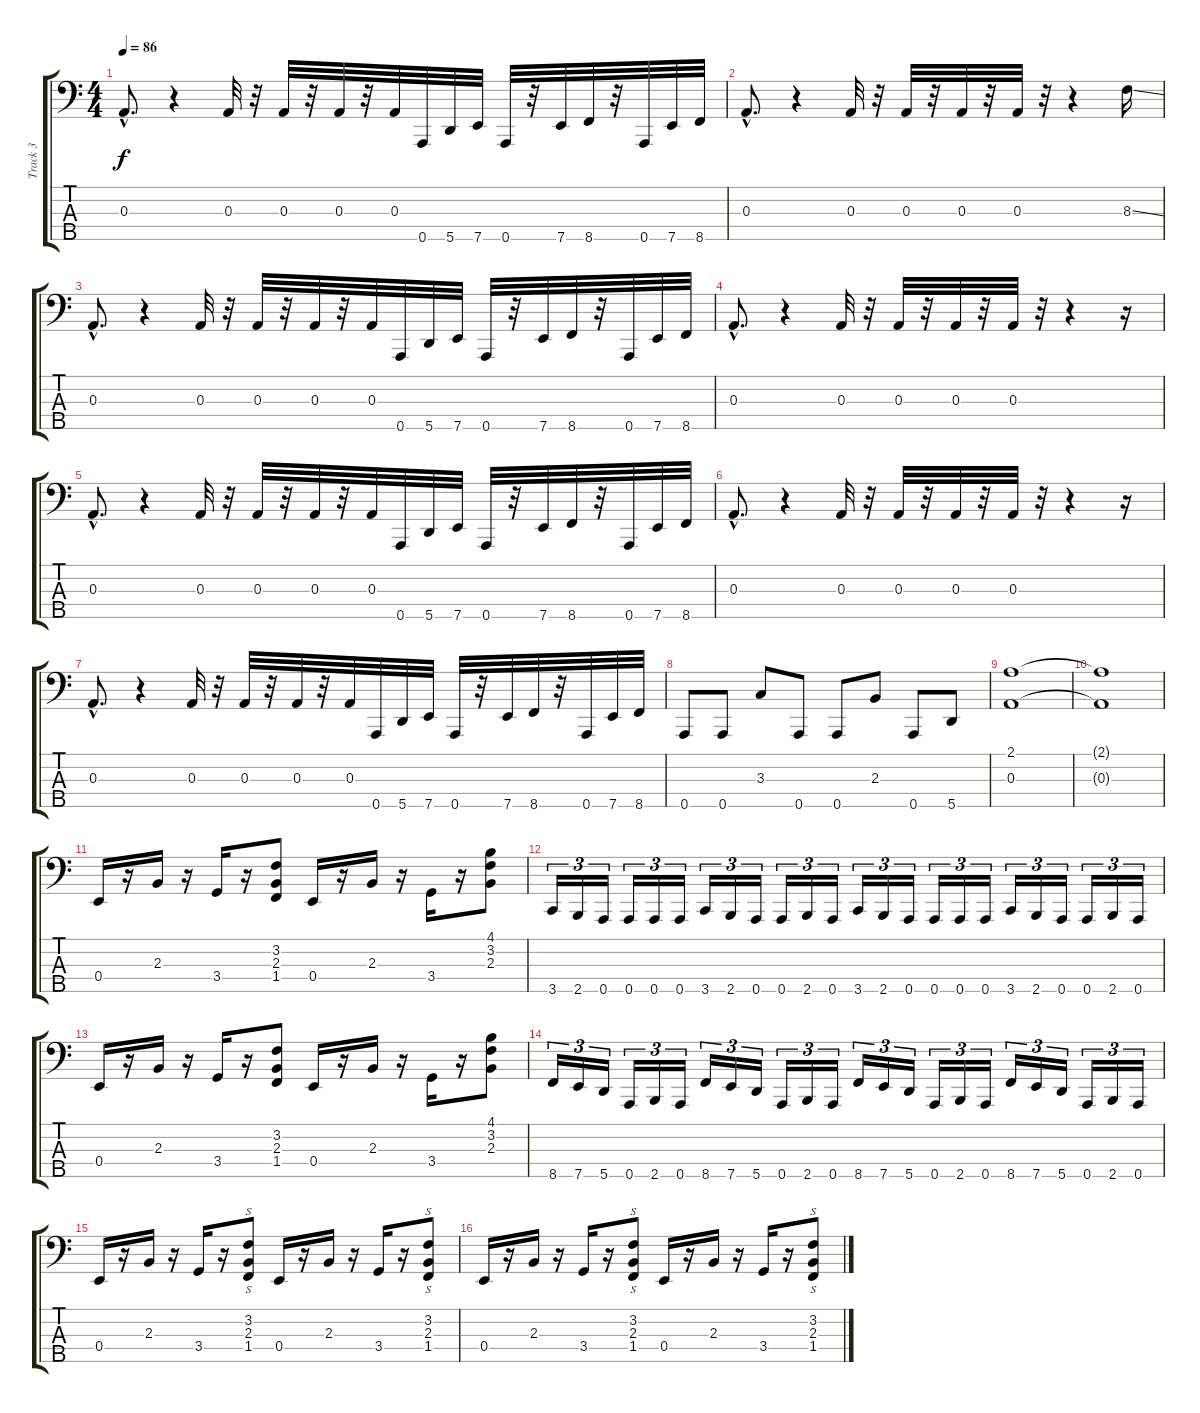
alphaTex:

\track ("Track 3" "Track 3") {instrument electricbassfinger}
\staff {score tabs}
\tuning (G2 D2 A1 E1 A0) {hide}
\ts (4 4)
\tempo 86
\clef f4
\ks c
0.3{hac}.8{d dy f} r.4 0.3.32 r.32 0.3.32 r.32 0.3.32 r.32 0.3.32 0.5.32 5.5.32 7.5.32 0.5.32 r.32 7.5.32 8.5.32 r.32 0.5.32 7.5.32 8.5.32 |
0.3{hac}.8{d} r.4 0.3.32 r.32 0.3.32 r.32 0.3.32 r.32 0.3.32 r.32 r.4 8.3{ss}.16 |
0.3{hac}.8{d} r.4 0.3.32 r.32 0.3.32 r.32 0.3.32 r.32 0.3.32 0.5.32 5.5.32 7.5.32 0.5.32 r.32 7.5.32 8.5.32 r.32 0.5.32 7.5.32 8.5.32 |
0.3{hac}.8{d} r.4 0.3.32 r.32 0.3.32 r.32 0.3.32 r.32 0.3.32 r.32 r.4 r.16 |
0.3{hac}.8{d} r.4 0.3.32 r.32 0.3.32 r.32 0.3.32 r.32 0.3.32 0.5.32 5.5.32 7.5.32 0.5.32 r.32 7.5.32 8.5.32 r.32 0.5.32 7.5.32 8.5.32 |
0.3{hac}.8{d} r.4 0.3.32 r.32 0.3.32 r.32 0.3.32 r.32 0.3.32 r.32 r.4 r.16 |
0.3{hac}.8{d} r.4 0.3.32 r.32 0.3.32 r.32 0.3.32 r.32 0.3.32 0.5.32 5.5.32 7.5.32 0.5.32 r.32 7.5.32 8.5.32 r.32 0.5.32 7.5.32 8.5.32 |
0.5.8 0.5.8 3.3.8 0.5.8 0.5.8 2.3.8 0.5.8 5.5.8 |
(2.1 0.3).1 |
(2.1{t} 0.3{t}).1 |
0.4.16 r.16 2.3.16 r.16 3.4.16 r.16 (3.2 2.3 1.4).8 0.4.16 r.16 2.3.16 r.16 3.4.16 r.16 (4.1 3.2 2.3).8 |
3.5.16{tu (3 2)} 2.5.16{tu (3 2)} 0.5.16{tu (3 2)} 0.5.16{tu (3 2)} 0.5.16{tu (3 2)} 0.5.16{tu (3 2)} 3.5.16{tu (3 2)} 2.5.16{tu (3 2)} 0.5.16{tu (3 2)} 0.5.16{tu (3 2)} 2.5.16{tu (3 2)} 0.5.16{tu (3 2)} 3.5.16{tu (3 2)} 2.5.16{tu (3 2)} 0.5.16{tu (3 2)} 0.5.16{tu (3 2)} 0.5.16{tu (3 2)} 0.5.16{tu (3 2)} 3.5.16{tu (3 2)} 2.5.16{tu (3 2)} 0.5.16{tu (3 2)} 0.5.16{tu (3 2)} 2.5.16{tu (3 2)} 0.5.16{tu (3 2)} |
0.4.16 r.16 2.3.16 r.16 3.4.16 r.16 (3.2 2.3 1.4).8 0.4.16 r.16 2.3.16 r.16 3.4.16 r.16 (4.1 3.2 2.3).8 |
8.5.16{tu (3 2)} 7.5.16{tu (3 2)} 5.5.16{tu (3 2)} 0.5.16{tu (3 2)} 2.5.16{tu (3 2)} 0.5.16{tu (3 2)} 8.5.16{tu (3 2)} 7.5.16{tu (3 2)} 5.5.16{tu (3 2)} 0.5.16{tu (3 2)} 2.5.16{tu (3 2)} 0.5.16{tu (3 2)} 8.5.16{tu (3 2)} 7.5.16{tu (3 2)} 5.5.16{tu (3 2)} 0.5.16{tu (3 2)} 2.5.16{tu (3 2)} 0.5.16{tu (3 2)} 8.5.16{tu (3 2)} 7.5.16{tu (3 2)} 5.5.16{tu (3 2)} 0.5.16{tu (3 2)} 2.5.16{tu (3 2)} 0.5.16{tu (3 2)} |
0.4.16{instrument electricbassfinger} r.16 2.3.16 r.16 3.4.16 r.16 (3.2 2.3 1.4).8{s instrument slapbass1} 0.4.16{instrument electricbassfinger} r.16 2.3.16 r.16 3.4.16 r.16 (3.2 2.3 1.4).8{s instrument slapbass1} |
0.4.16{instrument electricbassfinger} r.16 2.3.16 r.16 3.4.16 r.16 (3.2 2.3 1.4).8{s instrument slapbass1} 0.4.16{instrument electricbassfinger} r.16 2.3.16 r.16 3.4.16 r.16 (3.2 2.3 1.4).8{s instrument slapbass1}
